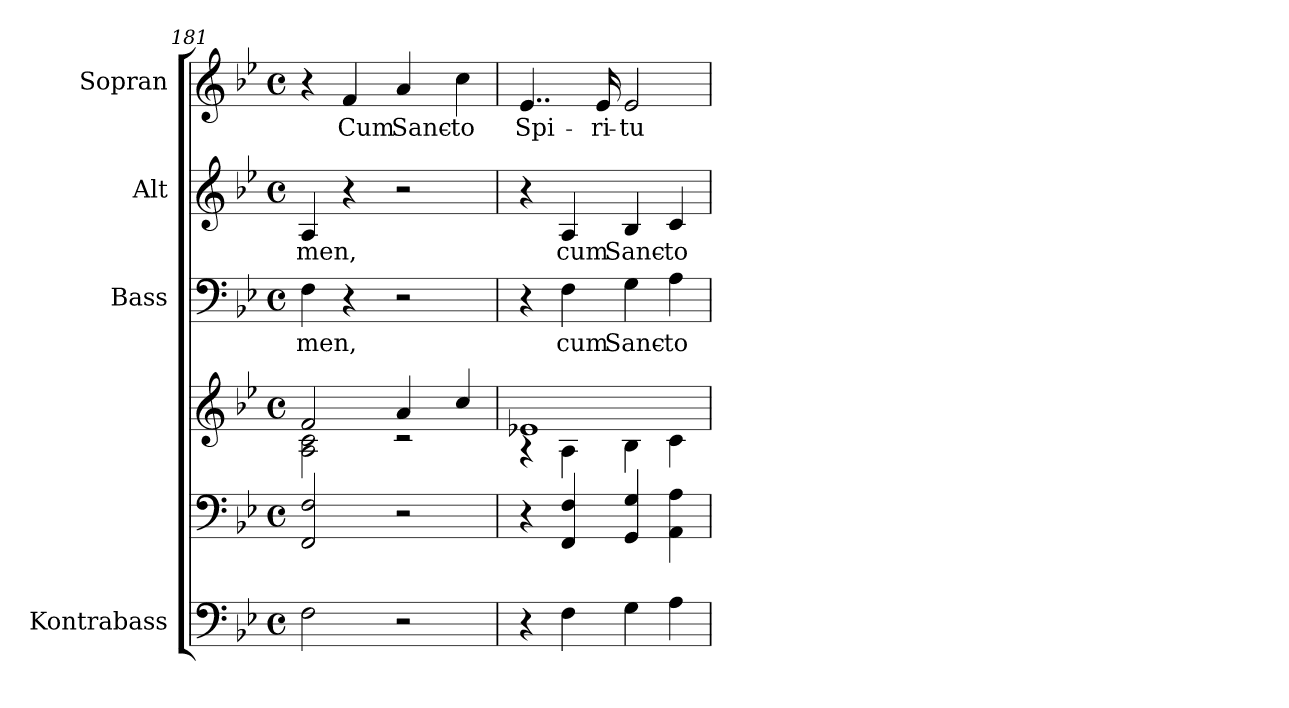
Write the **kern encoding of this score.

**kern	**kern	**kern	**kern	**text	**kern	**text	**kern	**text
*part5	*part4	*part4	*part3	*part3	*part2	*part2	*part1	*part1
*staff6	*staff5	*staff4	*staff3	*staff3	*staff2	*staff2	*staff1	*staff1
*I"Kontrabass	*	*	*I"Bass	*	*I"Alt	*	*I"Sopran	*
*I'Kb.	*	*	*I'B.	*	*I'A.	*	*I'S.	*
*clefF4	*clefF4	*clefG2	*clefF4	*	*clefG2	*	*clefG2	*
*ITrd7c12	*	*	*	*	*	*	*	*
*k[b-e-]	*k[b-e-]	*k[b-e-]	*k[b-e-]	*	*k[b-e-]	*	*k[b-e-]	*
*B-:	*B-:	*B-:	*B-:	*	*B-:	*	*B-:	*
*M4/4	*M4/4	*M4/4	*M4/4	*	*M4/4	*	*M4/4	*
*met(c)	*met(c)	*met(c)	*met(c)	*	*met(c)	*	*met(c)	*
=181	=181	=181	=181	=181	=181	=181	=181	=181
*	*	*^	*	*	*	*	*	*
!	!	!	!	!	!LO:LY:b	!	!LO:LY:b	!	!
2FF\	2FF/ 2F/	2f/	2A\ 2c\	4F\	-men,	4A/	-men,	4r	.
!	!	!	!	!	!	!	!	!	!LO:LY:b
.	.	.	.	4r	.	4r	.	4f/	Cum
!	!	!	!	!	!	!	!	!	!LO:LY:b
2r	2r	4a/	2rc	2r	.	2r	.	4a/	Sanc-
!	!	!	!	!	!	!	!	!	!LO:LY:b
.	.	4cc/	.	.	.	.	.	4cc\	-to
=182	=182	=182	=182	=182	=182	=182	=182	=182	=182
!	!	!	!	!	!	!	!	!	!LO:LY:b
4r	4r	1e-X	4rG	4r	.	4r	.	4..e-/	Spi-
!	!	!	!	!	!LO:LY:b	!	!LO:LY:b	!	!
4FF\	4FF/ 4F/	.	4A\	4F\	cum	4A/	cum	.	.
!	!	!	!	!	!	!	!	!	!LO:LY:b
.	.	.	.	.	.	.	.	16e-/	-ri-
!	!	!	!	!	!LO:LY:b	!	!LO:LY:b	!	!LO:LY:b
4GG\	4GG/ 4G/	.	4B-\	4G\	Sanc-	4B-/	Sanc-	2e-/	-tu
!	!	!	!	!	!LO:LY:b	!	!LO:LY:b	!	!
4AA\	4AA\ 4A\	.	4c\	4A\	-to	4c/	-to	.	.
*	*	*v	*v	*	*	*	*	*	*
=	=	=	=	=	=	=	=	=
*-	*-	*-	*-	*-	*-	*-	*-	*-
